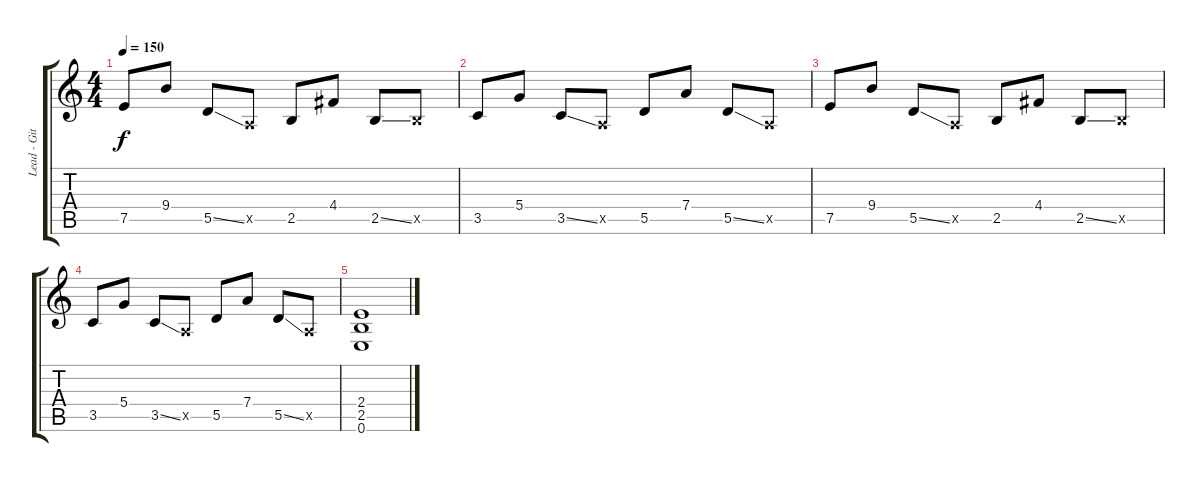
\track ("Lead - Gitarre" "Lead - Git") {instrument overdrivenguitar}
\staff {score tabs}
\tuning (E4 B3 G3 D3 A2 E2) {hide}
\ts (4 4)
\tempo 150
\clef g2
\ks c
7.5.8{dy f} 9.4.8 5.5{ss}.8 0.5{x}.8 2.5.8 4.4.8 2.5{ss}.8 2.5{x}.8 |
3.5.8 5.4.8 3.5{ss}.8 0.5{x}.8 5.5.8 7.4.8 5.5{ss}.8 0.5{x}.8 |
7.5.8 9.4.8 5.5{ss}.8 0.5{x}.8 2.5.8 4.4.8 2.5{ss}.8 2.5{x}.8 |
3.5.8 5.4.8 3.5{ss}.8 0.5{x}.8 5.5.8 7.4.8 5.5{ss}.8 0.5{x}.8 |
(2.4 2.5 0.6).1
